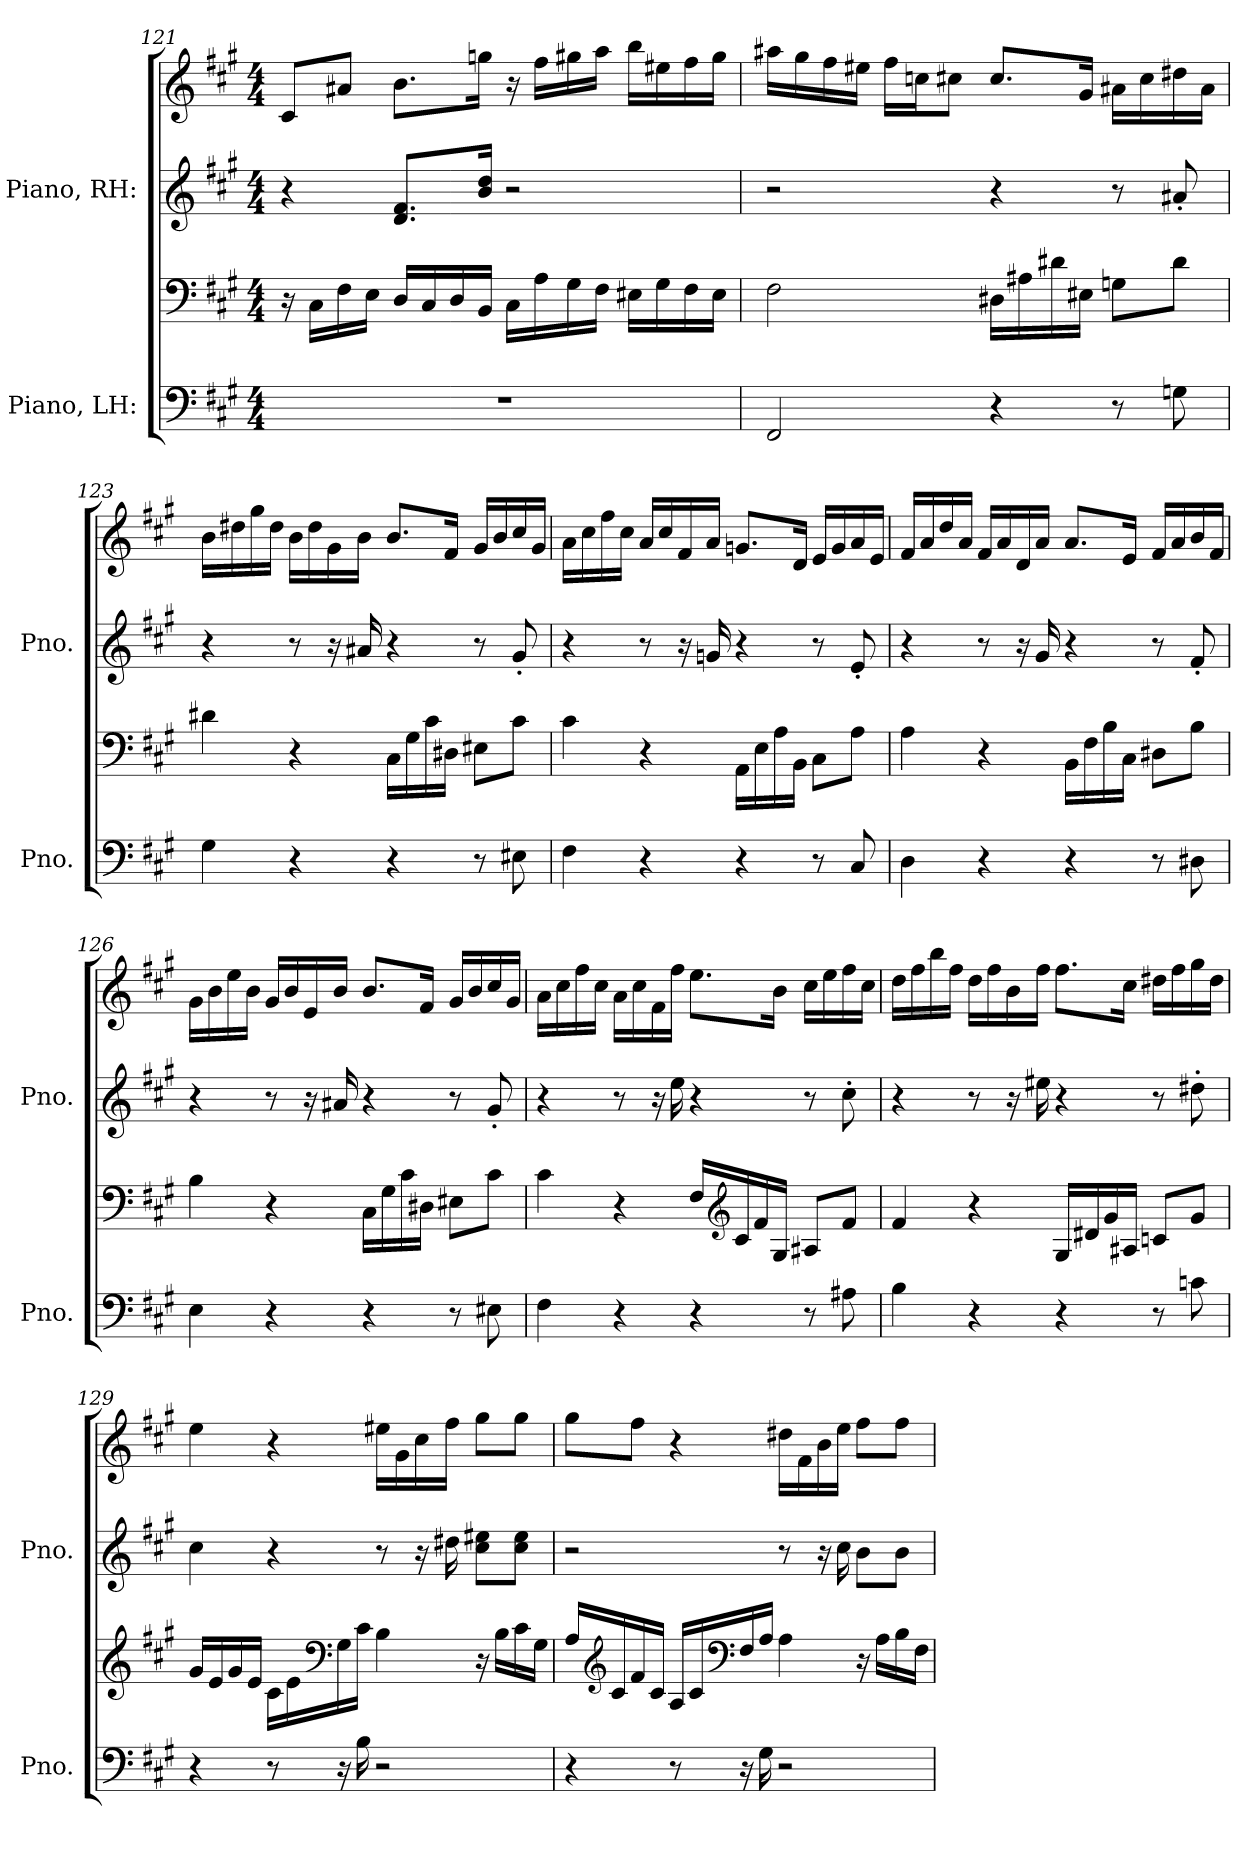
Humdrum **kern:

**kern	**kern	**kern	**kern
*part2	*part2	*part1	*part1
*staff4	*staff3	*staff2	*staff1
*I"Piano, LH:	*	*I"Piano, RH:	*
*I'Pno.	*	*I'Pno.	*
!!LO:LB:g=z
*clefF4	*clefF4	*clefG2	*clefG2
*k[f#c#g#]	*k[f#c#g#]	*k[f#c#g#]	*k[f#c#g#]
*M4/4	*M4/4	*M4/4	*M4/4
=121	=121	=121	=121
1r	16r	4r	8c#/L
.	16C#\LL	.	.
.	16F#\	.	8a#X/J
.	16E\JJ	.	.
.	16D/LL	8.d/ 8.f#/L	8.b\L
.	16C#/	.	.
.	16D/	.	.
.	16BB/JJ	16b/ 16dd/Jk	16ggn\Jk
.	16C#\LL	2r	16r
.	16A\	.	16ff#\LL
.	16G#\	.	16gg#X\
.	16F#\JJ	.	16aa\JJ
.	16E#X\LL	.	16bb\LL
.	16G#\	.	16ee#X\
.	16F#\	.	16ff#\
.	16E#\JJ	.	16gg#\JJ
=122	=122	=122	=122
2FF#/	2F#\	2r	16aa#X\LL
.	.	.	16gg#\
.	.	.	16ff#\
.	.	.	16ee#X\JJ
.	.	.	16ff#\LL
.	.	.	16ccn\J
.	.	.	8cc#X\J
4r	16D#X\LL	4r	8.cc#/L
.	16A#X\	.	.
.	16d#X\	.	.
.	16E#X\JJ	.	16g#/Jk
8r	8Gn\L	8r	16a#X\LL
.	.	.	16cc#\
8Gn\	8d#\J	8a#X'/	16dd#X\
.	.	.	16a#\JJ
!!LO:LB:g=z
=123	=123	=123	=123
4G#\	4d#X\	4r	16b\LL
.	.	.	16dd#X\
.	.	.	16gg#\
.	.	.	16dd#\JJ
4r	4r	8r	16b\LL
.	.	.	16dd#\
.	.	16r	16g#\
.	.	16a#X/	16b\JJ
4r	16C#\LL	4r	8.b/L
.	16G#\	.	.
.	16c#\	.	.
.	16D#X\JJ	.	16f#/Jk
8r	8E#X\L	8r	16g#/LL
.	.	.	16b/
8E#X\	8c#\J	8g#'/	16cc#/
.	.	.	16g#/JJ
=124	=124	=124	=124
4F#\	4c#\	4r	16a\LL
.	.	.	16cc#\
.	.	.	16ff#\
.	.	.	16cc#\JJ
4r	4r	8r	16a/LL
.	.	.	16cc#/
.	.	16r	16f#/
.	.	16gn/	16a/JJ
4r	16AA\LL	4r	8.gn/L
.	16E\	.	.
.	16A\	.	.
.	16BB\JJ	.	16d/Jk
8r	8C#\L	8r	16e/LL
.	.	.	16g/
8C#/	8A\J	8e'/	16a/
.	.	.	16e/JJ
!!LO:PB:g=z
=125	=125	=125	=125
4D\	4A\	4r	16f#/LL
.	.	.	16a/
.	.	.	16dd/
.	.	.	16a/JJ
4r	4r	8r	16f#/LL
.	.	.	16a/
.	.	16r	16d/
.	.	16g#/	16a/JJ
4r	16BB\LL	4r	8.a/L
.	16F#\	.	.
.	16B\	.	.
.	16C#\JJ	.	16e/Jk
8r	8D#X\L	8r	16f#/LL
.	.	.	16a/
8D#X\	8B\J	8f#'/	16b/
.	.	.	16f#/JJ
=126	=126	=126	=126
4E\	4B\	4r	16g#\LL
.	.	.	16b\
.	.	.	16ee\
.	.	.	16b\JJ
4r	4r	8r	16g#/LL
.	.	.	16b/
.	.	16r	16e/
.	.	16a#X/	16b/JJ
4r	16C#\LL	4r	8.b/L
.	16G#\	.	.
.	16c#\	.	.
.	16D#X\JJ	.	16f#/Jk
8r	8E#X\L	8r	16g#/LL
.	.	.	16b/
8E#X\	8c#\J	8g#'/	16cc#/
.	.	.	16g#/JJ
!!LO:LB:g=z
=127	=127	=127	=127
4F#\	4c#\	4r	16a\LL
.	.	.	16cc#\
.	.	.	16ff#\
.	.	.	16cc#\JJ
4r	4r	8r	16a\LL
.	.	.	16cc#\
.	.	16r	16f#\
.	.	16ee\	16ff#\JJ
4r	16F#/LL	4r	8.ee\L
*	*clefG2	*	*
.	16c#/	.	.
.	16f#/	.	.
.	16G#/JJ	.	16b\Jk
8r	8A#X/L	8r	16cc#\LL
.	.	.	16ee\
8A#X\	8f#/J	8cc#'\	16ff#\
.	.	.	16cc#\JJ
=128	=128	=128	=128
4B\	4f#/	4r	16dd\LL
.	.	.	16ff#\
.	.	.	16bb\
.	.	.	16ff#\JJ
4r	4r	8r	16dd\LL
.	.	.	16ff#\
.	.	16r	16b\
.	.	16ee#X\	16ff#\JJ
4r	16G#/LL	4r	8.ff#\L
.	16d#X/	.	.
.	16g#/	.	.
.	16A#X/JJ	.	16cc#\Jk
8r	8cn/L	8r	16dd#X\LL
.	.	.	16ff#\
8cn\	8g#/J	8dd#X'\	16gg#\
.	.	.	16dd#\JJ
!!LO:LB:g=z
=129	=129	=129	=129
4r	16g#/LL	4cc#\	4ee\
.	16e/	.	.
.	16g#/	.	.
.	16e/JJ	.	.
8r	16c#\LL	4r	4r
.	16e\	.	.
*	*clefF4	*	*
16r	16G#\	.	.
16B\	16c#\JJ	.	.
2r	4B\	8r	16ee#X\LL
.	.	.	16g#\
.	.	16r	16cc#\
.	.	16dd#X\	16ff#\JJ
.	16r	8cc#\ 8ee#X\L	8gg#\L
.	16B\LL	.	.
.	16c#\	8cc#\ 8ee#\J	8gg#\J
.	16G#\JJ	.	.
=130	=130	=130	=130
4r	16A/LL	2r	8gg#\L
*	*clefG2	*	*
.	16c#/	.	.
.	16f#/	.	8ff#\J
.	16c#/JJ	.	.
8r	16A/LL	.	4r
.	16c#/	.	.
*	*clefF4	*	*
16r	16F#/	.	.
16G#\	16A/JJ	.	.
2r	4A\	8r	16dd#X\LL
.	.	.	16f#\
.	.	16r	16b\
.	.	16cc#\	16ee\JJ
.	16r	8b\L	8ff#\L
.	16A\LL	.	.
.	16B\	8b\J	8ff#\J
.	16F#\JJ	.	.
=	=	=	=
*-	*-	*-	*-
